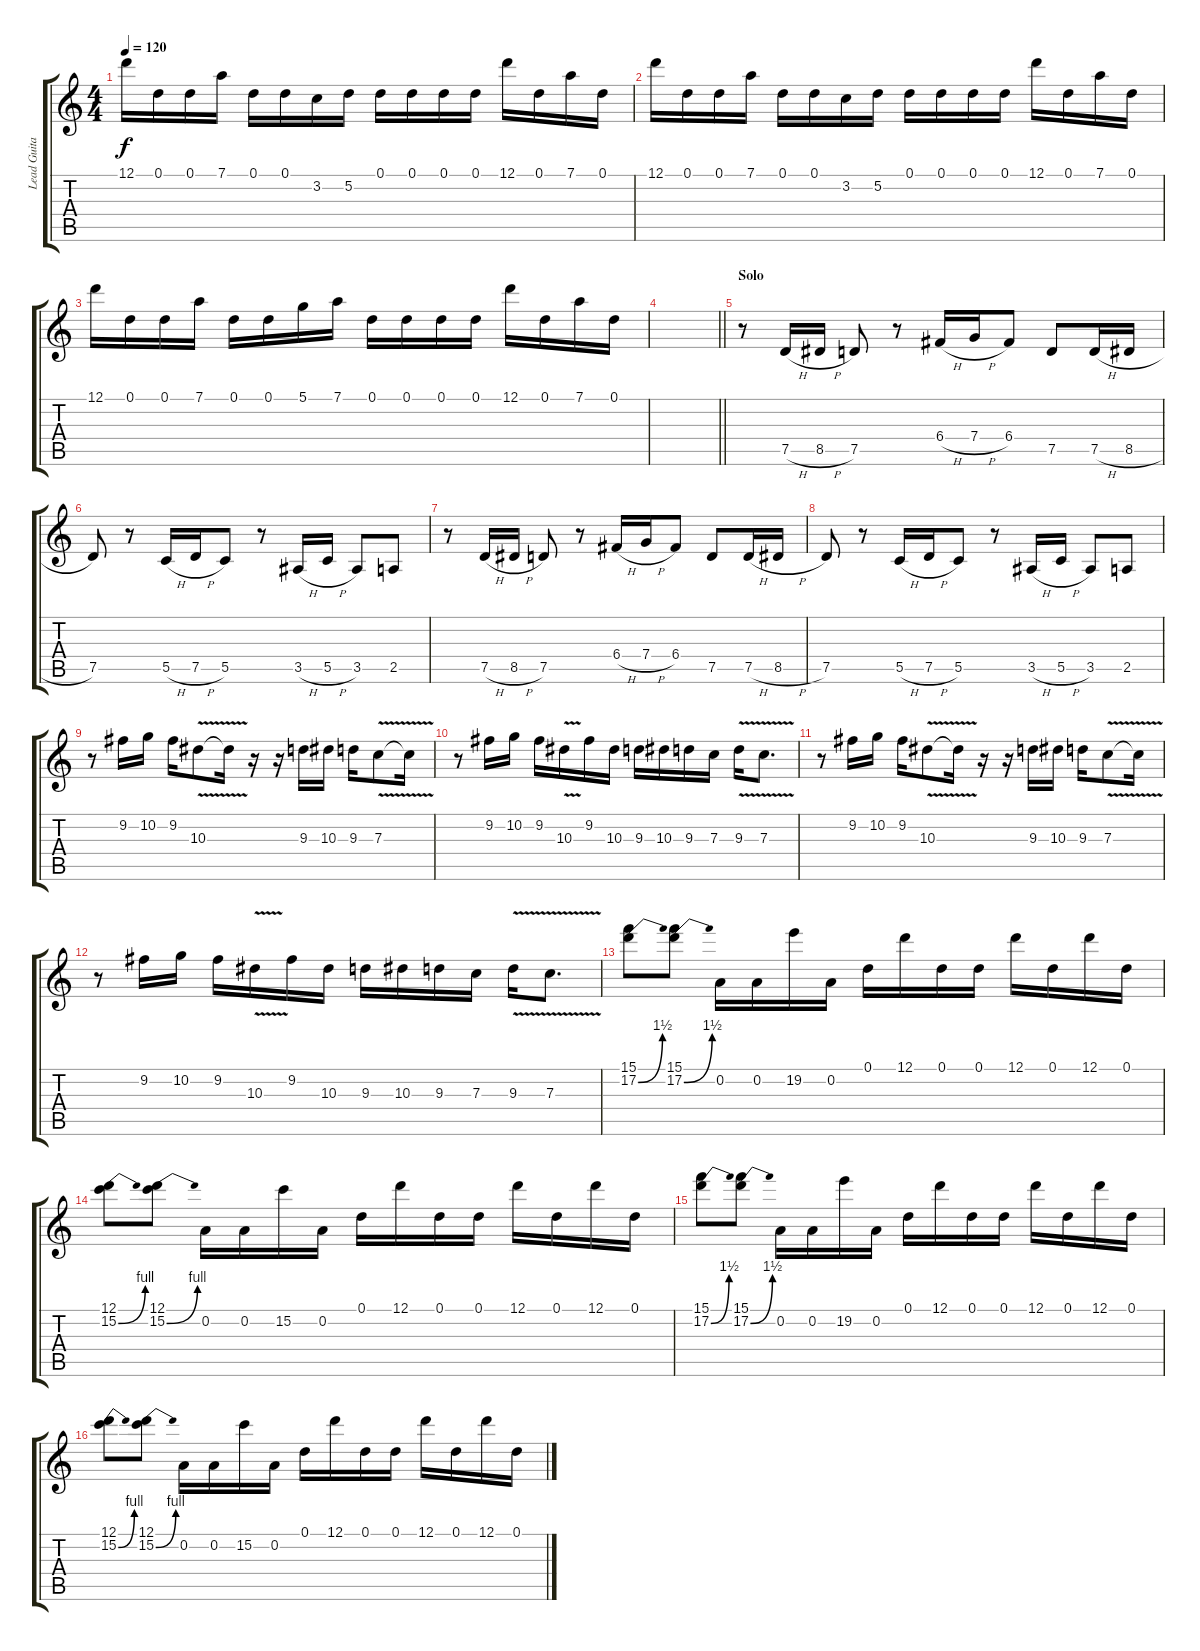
\track ("Lead Guitar" "Lead Guita") {instrument overdrivenguitar}
\staff {score tabs}
\tuning (D4 A3 F3 C3 G2 D2) {hide}
\ts (4 4)
\tempo 120
\clef g2
\ks c
12.1.16{dy f} 0.1.16 0.1.16 7.1.16 0.1.16 0.1.16 3.2.16 5.2.16 0.1.16 0.1.16 0.1.16 0.1.16 12.1.16 0.1.16 7.1.16 0.1.16 |
12.1.16 0.1.16 0.1.16 7.1.16 0.1.16 0.1.16 3.2.16 5.2.16 0.1.16 0.1.16 0.1.16 0.1.16 12.1.16 0.1.16 7.1.16 0.1.16 |
12.1.16 0.1.16 0.1.16 7.1.16 0.1.16 0.1.16 5.1.16 7.1.16 0.1.16 0.1.16 0.1.16 0.1.16 12.1.16 0.1.16 7.1.16 0.1.16 |
\barLineRight lightlight
|
\section ("" "Solo")
r.8 7.5{h}.16 8.5{h}.16 7.5.8 r.8 6.4{h}.16 7.4{h}.16 6.4.8 7.5.8 7.5{h}.16 8.5{h}.16 |
7.5.8 r.8 5.5{h}.16 7.5{h}.16 5.5.8 r.8 3.5{h}.16 5.5{h}.16 3.5.8 2.5.8 |
r.8 7.5{h}.16 8.5{h}.16 7.5.8 r.8 6.4{h}.16 7.4{h}.16 6.4.8 7.5.8 7.5{h}.16 8.5{h}.16 |
7.5.8 r.8 5.5{h}.16 7.5{h}.16 5.5.8 r.8 3.5{h}.16 5.5{h}.16 3.5.8 2.5.8 |
r.8 9.2.16 10.2.16 9.2.16 10.3{v}.8 10.3{t}.16 r.16 r.16 9.3.16 10.3.16 9.3.16 7.3{v}.8 7.3{t}.16 |
r.8 9.2.16 10.2.16 9.2.16 10.3{v}.16 9.2.16 10.3.16 9.3.16 10.3.16 9.3.16 7.3.16 9.3{v}.16 7.3{v}.8{d} |
r.8 9.2.16 10.2.16 9.2.16 10.3{v}.8 10.3{t}.16 r.16 r.16 9.3.16 10.3.16 9.3.16 7.3{v}.8 7.3{t}.16 |
r.8 9.2.16 10.2.16 9.2.16 10.3{v}.16 9.2.16 10.3.16 9.3.16 10.3.16 9.3.16 7.3.16 9.3{v}.16 7.3{v}.8{d} |
(15.1 17.2{be (bend 0 0 60 6)}).8 (15.1 17.2{be (bend 0 0 60 6)}).8 0.2.16 0.2.16 19.2.16 0.2.16 0.1.16 12.1.16 0.1.16 0.1.16 12.1.16 0.1.16 12.1.16 0.1.16 |
(12.1 15.2{be (bend 0 0 60 4)}).8 (12.1 15.2{be (bend 0 0 60 4)}).8 0.2.16 0.2.16 15.2.16 0.2.16 0.1.16 12.1.16 0.1.16 0.1.16 12.1.16 0.1.16 12.1.16 0.1.16 |
(15.1 17.2{be (bend 0 0 60 6)}).8 (15.1 17.2{be (bend 0 0 60 6)}).8 0.2.16 0.2.16 19.2.16 0.2.16 0.1.16 12.1.16 0.1.16 0.1.16 12.1.16 0.1.16 12.1.16 0.1.16 |
(12.1 15.2{be (bend 0 0 60 4)}).8 (12.1 15.2{be (bend 0 0 60 4)}).8 0.2.16 0.2.16 15.2.16 0.2.16 0.1.16 12.1.16 0.1.16 0.1.16 12.1.16 0.1.16 12.1.16 0.1.16
